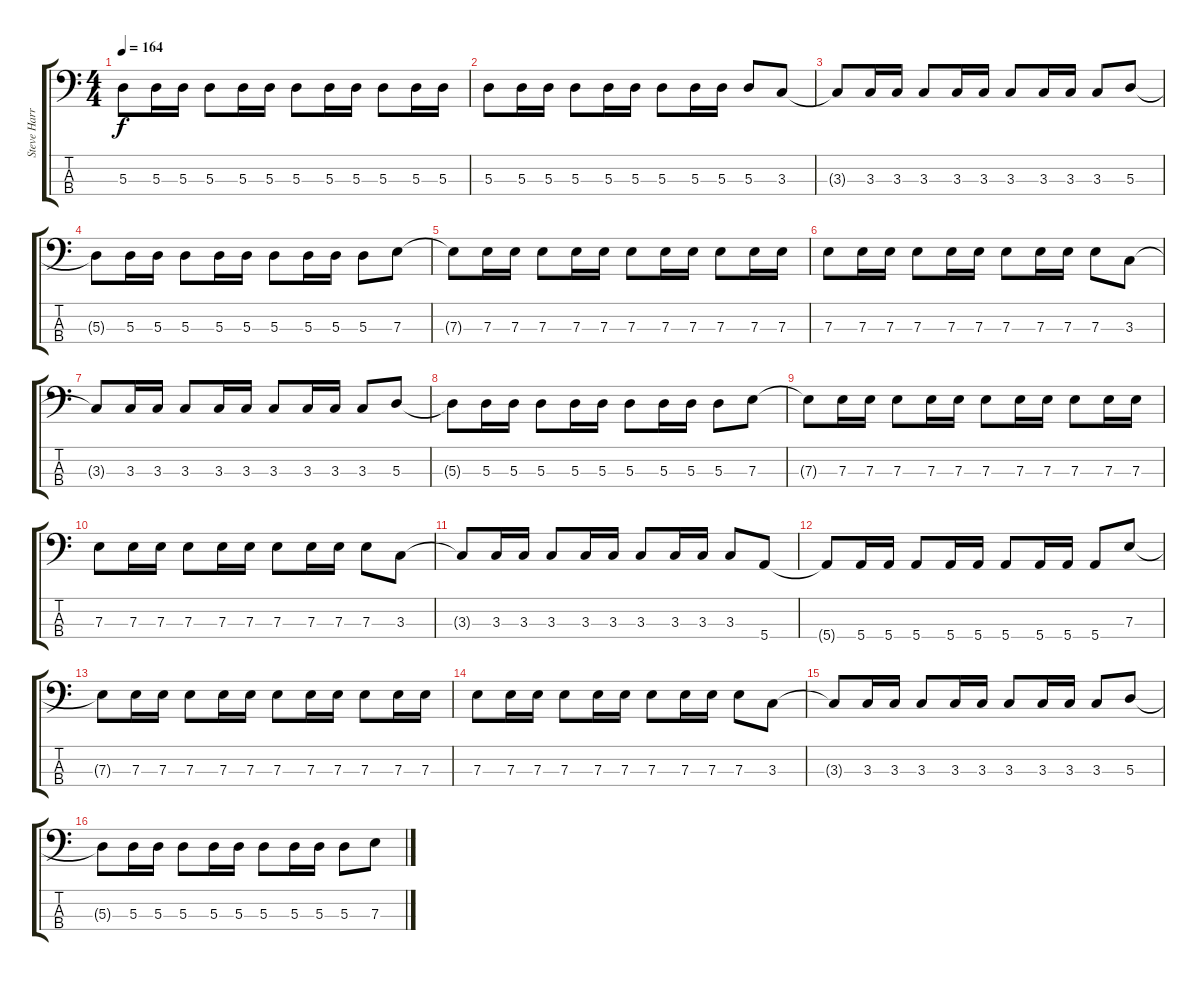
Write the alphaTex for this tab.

\track ("Steve Harris (Bass)" "Steve Harr") {instrument electricbassfinger}
\staff {score tabs}
\tuning (G2 D2 A1 E1) {hide}
\ts (4 4)
\tempo 164
\clef f4
\ks c
5.3{t}.8{dy f} 5.3.16 5.3.16 5.3.8 5.3.16 5.3.16 5.3.8 5.3.16 5.3.16 5.3.8 5.3.16 5.3.16 |
5.3.8 5.3.16 5.3.16 5.3.8 5.3.16 5.3.16 5.3.8 5.3.16 5.3.16 5.3.8 3.3.8 |
3.3{t}.8 3.3.16 3.3.16 3.3.8 3.3.16 3.3.16 3.3.8 3.3.16 3.3.16 3.3.8 5.3.8 |
5.3{t}.8 5.3.16 5.3.16 5.3.8 5.3.16 5.3.16 5.3.8 5.3.16 5.3.16 5.3.8 7.3.8 |
7.3{t}.8 7.3.16 7.3.16 7.3.8 7.3.16 7.3.16 7.3.8 7.3.16 7.3.16 7.3.8 7.3.16 7.3.16 |
7.3.8 7.3.16 7.3.16 7.3.8 7.3.16 7.3.16 7.3.8 7.3.16 7.3.16 7.3.8 3.3.8 |
3.3{t}.8 3.3.16 3.3.16 3.3.8 3.3.16 3.3.16 3.3.8 3.3.16 3.3.16 3.3.8 5.3.8 |
5.3{t}.8 5.3.16 5.3.16 5.3.8 5.3.16 5.3.16 5.3.8 5.3.16 5.3.16 5.3.8 7.3.8 |
7.3{t}.8 7.3.16 7.3.16 7.3.8 7.3.16 7.3.16 7.3.8 7.3.16 7.3.16 7.3.8 7.3.16 7.3.16 |
7.3.8 7.3.16 7.3.16 7.3.8 7.3.16 7.3.16 7.3.8 7.3.16 7.3.16 7.3.8 3.3.8 |
3.3{t}.8 3.3.16 3.3.16 3.3.8 3.3.16 3.3.16 3.3.8 3.3.16 3.3.16 3.3.8 5.4.8 |
5.4{t}.8 5.4.16 5.4.16 5.4.8 5.4.16 5.4.16 5.4.8 5.4.16 5.4.16 5.4.8 7.3.8 |
7.3{t}.8 7.3.16 7.3.16 7.3.8 7.3.16 7.3.16 7.3.8 7.3.16 7.3.16 7.3.8 7.3.16 7.3.16 |
7.3.8 7.3.16 7.3.16 7.3.8 7.3.16 7.3.16 7.3.8 7.3.16 7.3.16 7.3.8 3.3.8 |
3.3{t}.8 3.3.16 3.3.16 3.3.8 3.3.16 3.3.16 3.3.8 3.3.16 3.3.16 3.3.8 5.3.8 |
5.3{t}.8 5.3.16 5.3.16 5.3.8 5.3.16 5.3.16 5.3.8 5.3.16 5.3.16 5.3.8 7.3.8
